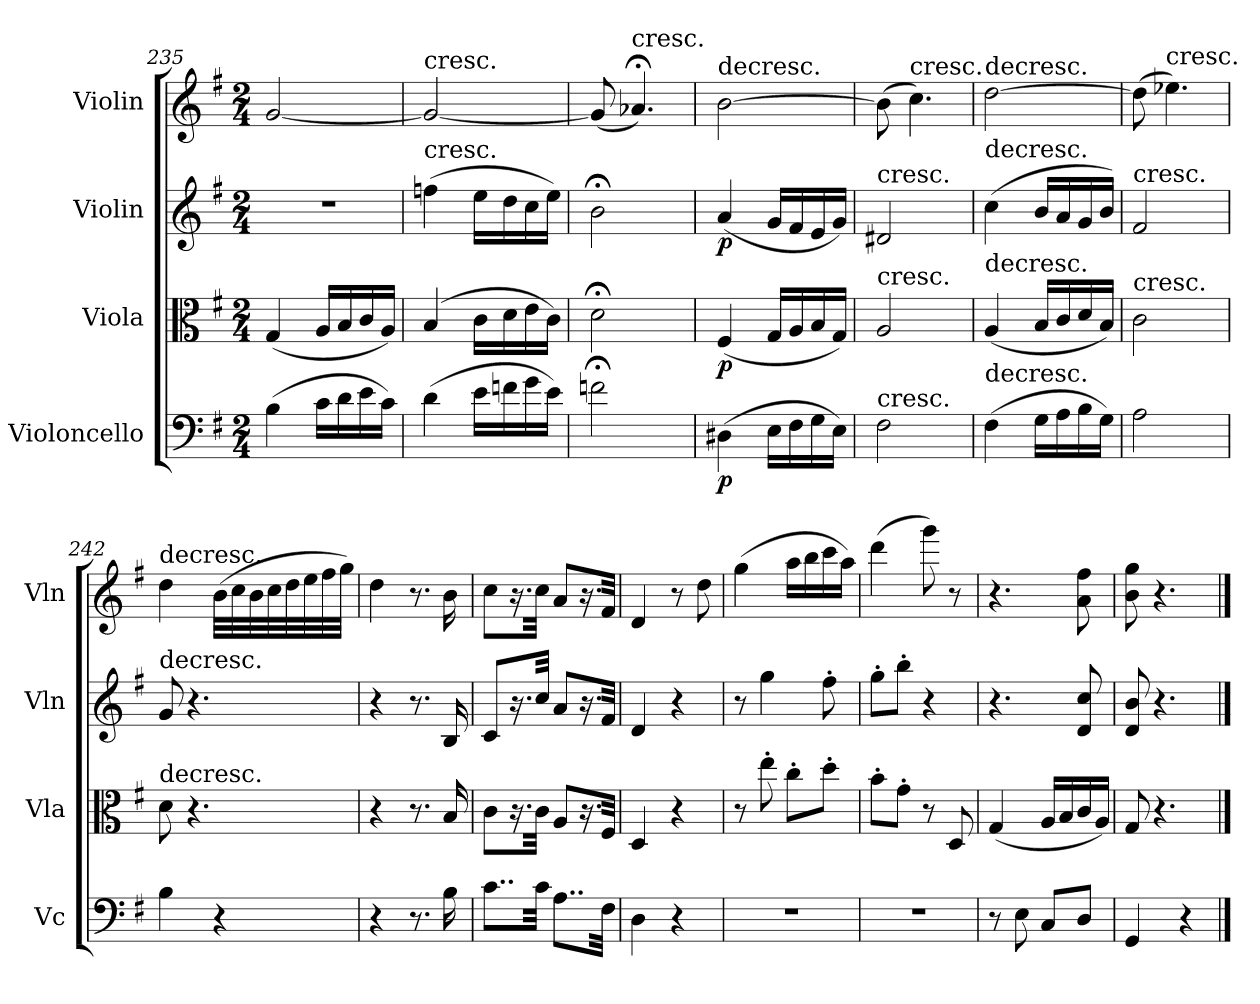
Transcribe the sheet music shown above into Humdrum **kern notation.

**kern	**dynam	**kern	**dynam	**kern	**dynam	**kern
*part4	*part4	*part3	*part3	*part2	*part2	*part1
*staff4	*staff4	*staff3	*staff3	*staff2	*staff2	*staff1
*I"Violoncello	*	*I"Viola	*	*I"Violin	*	*I"Violin
*I'Vc	*	*I'Vla	*	*I'Vln	*	*I'Vln
*clefF4	*	*clefC3	*	*clefG2	*	*clefG2
*k[f#]	*	*k[f#]	*	*k[f#]	*	*k[f#]
*G:	*	*G:	*	*G:	*	*G:
*M2/4	*	*M2/4	*	*M2/4	*	*M2/4
=235	=235	=235	=235	=235	=235	=235
(4B\	.	(4G/	.	2r	.	[2g/
16c\LL	.	16A/LL	.	.	.	.
16d\	.	16B/	.	.	.	.
16e\	.	16c/	.	.	.	.
16c\JJ)	.	16A/JJ)	.	.	.	.
=236	=236	=236	=236	=236	=236	=236
!	!	!	!	!	!	!LO:TX:t=cresc.
!	!	!	!	!LO:TX:t=cresc.	!	!
(4d\	.	(4B/	.	(4ffn\	.	2g/_
16e\LL	.	16c\LL	.	16ee\LL	.	.
16fn\	.	16d\	.	16dd\	.	.
16g\	.	16e\	.	16cc\	.	.
16e\JJ)	.	16c\JJ)	.	16ee\JJ)	.	.
=237	=237	=237	=237	=237	=237	=237
2fn;<\	.	2d;<\	.	2b;<\	.	(8g/]
!	!	!	!	!	!	!LO:TX:t=cresc.
.	.	.	.	.	.	4.a-X;</)
=238	=238	=238	=238	=238	=238	=238
!	!	!	!	!	!	!LO:TX:t=decresc.
(4D#X\	p	(4F#/	p	(4a/	p	[2b\
16E\LL	.	16G/LL	.	16g/LL	.	.
16F#\	.	16A/	.	16f#/	.	.
16G\	.	16B/	.	16e/	.	.
16E\JJ)	.	16G/JJ)	.	16g/JJ)	.	.
=239	=239	=239	=239	=239	=239	=239
!	!	!	!	!LO:TX:t=cresc.	!	!
!	!	!LO:TX:t=cresc.	!	!	!	!
!LO:TX:t=cresc.	!	!	!	!	!	!
2F#\	.	2A/	.	2d#X/	.	(8b\]
!	!	!	!	!	!	!LO:TX:t=cresc.
.	.	.	.	.	.	4.cc\)
=240	=240	=240	=240	=240	=240	=240
!	!	!	!	!	!	!LO:TX:t=decresc.
!	!	!	!	!LO:TX:t=decresc.	!	!
!	!	!LO:TX:t=decresc.	!	!	!	!
!LO:TX:t=decresc.	!	!	!	!	!	!
(4F#\	.	(4A/	.	(4cc\	.	[2dd\
16G\LL	.	16B/LL	.	16b/LL	.	.
16A\	.	16c/	.	16a/	.	.
16B\	.	16d/	.	16g/	.	.
16G\JJ)	.	16B/JJ)	.	16b/JJ)	.	.
=241	=241	=241	=241	=241	=241	=241
!	!	!	!	!LO:TX:t=cresc.	!	!
!	!	!LO:TX:t=cresc.	!	!	!	!
2A\	.	2c\	.	2f#/	.	(8dd\]
!	!	!	!	!	!	!LO:TX:t=cresc.
.	.	.	.	.	.	4.ee-X\)
=242	=242	=242	=242	=242	=242	=242
!	!	!	!	!	!	!LO:TX:t=decresc.
!	!	!	!	!LO:TX:t=decresc.	!	!
!	!	!LO:TX:t=decresc.	!	!	!	!
4B\	.	8d\	.	8g/	.	4dd\
.	.	4.r	.	4.r	.	.
4r	.	.	.	.	.	(32b\LLL
.	.	.	.	.	.	32cc\
.	.	.	.	.	.	32b\
.	.	.	.	.	.	32cc\
.	.	.	.	.	.	32dd\
.	.	.	.	.	.	32ee\
.	.	.	.	.	.	32ff#\
.	.	.	.	.	.	32gg\JJJ)
=243	=243	=243	=243	=243	=243	=243
4r	.	4r	.	4r	.	4dd\
8.r	.	8.r	.	8.r	.	8.r
16B\	.	16B/	.	16B/	.	16b\
=244	=244	=244	=244	=244	=244	=244
8..c\L	.	8c\L	.	8c/L	.	8cc\L
.	.	16.r	.	16.r	.	16.r
32c\Jkk	.	32c\Jkk	.	32cc/Jkk	.	32cc\Jkk
8..A\L	.	8A/L	.	8a/L	.	8a/L
.	.	16.r	.	16.r	.	16.r
32F#\Jkk	.	32F#/Jkk	.	32f#/Jkk	.	32f#/Jkk
=245	=245	=245	=245	=245	=245	=245
4D\	.	4D/	.	4d/	.	4d/
4r	.	4r	.	4r	.	8r
.	.	.	.	.	.	8dd\
=246	=246	=246	=246	=246	=246	=246
2r	.	8r	.	8r	.	(4gg\
.	.	8ee'\	.	4gg\	.	.
.	.	8cc'\L	.	.	.	16aa\LL
.	.	.	.	.	.	16bb\
.	.	8dd'\J	.	8ff#'\	.	16ccc\
.	.	.	.	.	.	16aa\JJ)
=247	=247	=247	=247	=247	=247	=247
2r	.	8b'\L	.	8gg'\L	.	(4ddd\
.	.	8g'\J	.	8bb'\J	.	.
.	.	8r	.	4r	.	8ggg\)
.	.	8D/	.	.	.	8r
=248	=248	=248	=248	=248	=248	=248
8r	.	(4G/	.	4.r	.	4.r
8E\	.	.	.	.	.	.
8C/L	.	16A/LL	.	.	.	.
.	.	16B/	.	.	.	.
8D/J	.	16c/	.	8d/ 8cc/	.	8a\ 8ff#\
.	.	16A/JJ)	.	.	.	.
=249	=249	=249	=249	=249	=249	=249
4GG/	.	8G/	.	8d/ 8b/	.	8b\ 8gg\
.	.	4.r	.	4.r	.	4.r
4r	.	.	.	.	.	.
==	==	==	==	==	==	==
*-	*-	*-	*-	*-	*-	*-
